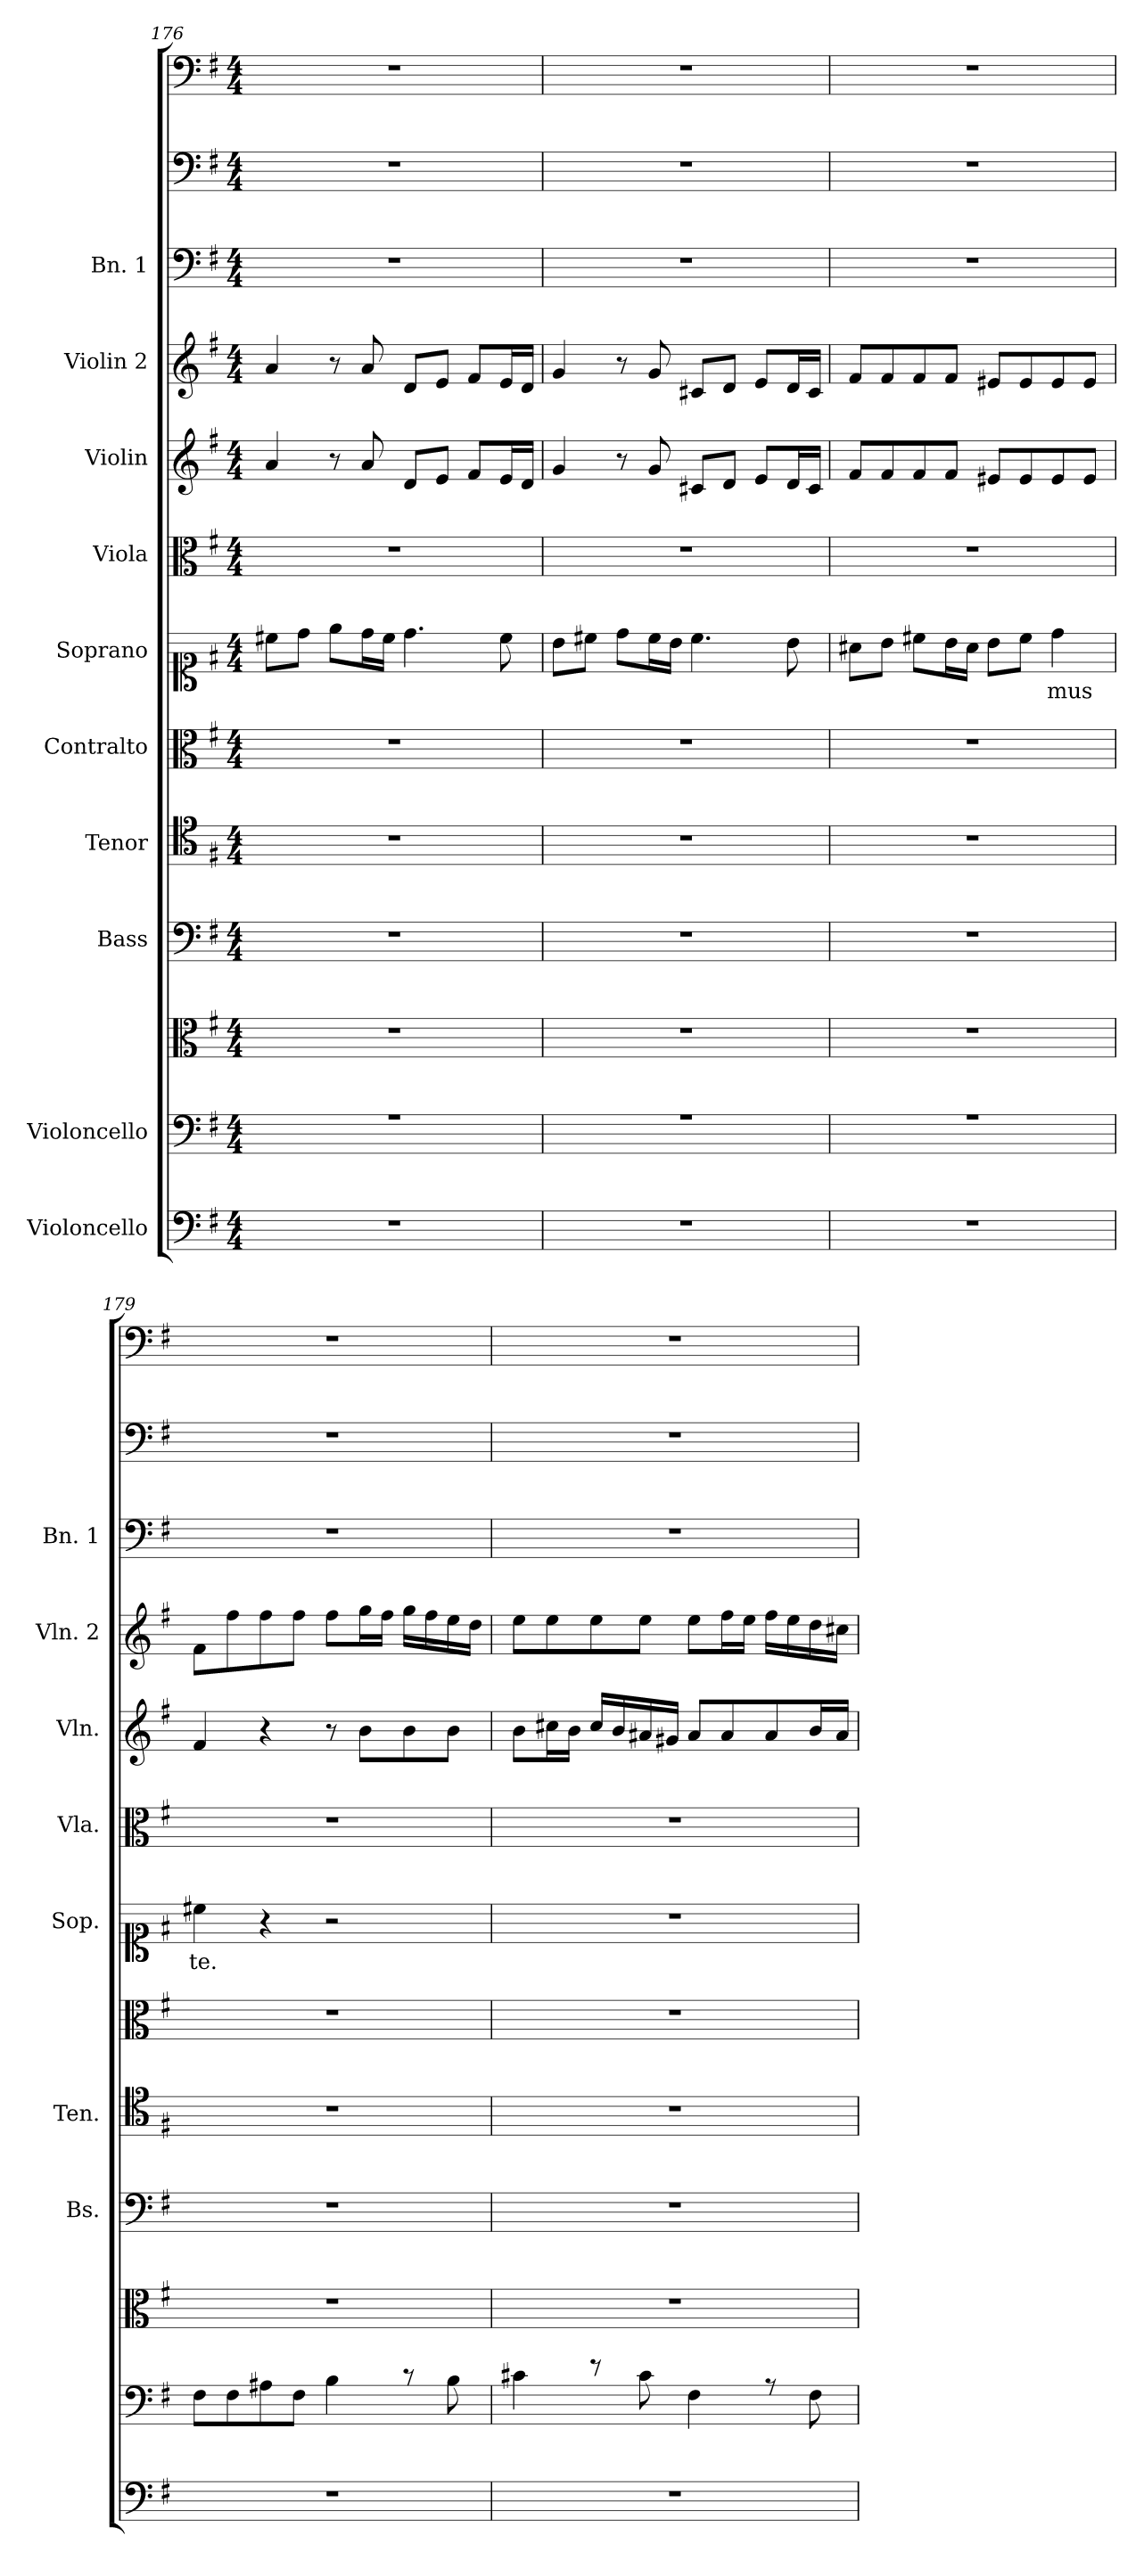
**kern	**kern	**kern	**kern	**kern	**kern	**kern	**text	**kern	**kern	**kern	**kern	**kern	**kern
*part13	*part12	*part11	*part10	*part9	*part8	*part7	*part7	*part6	*part5	*part4	*part3	*part2	*part1
*staff13	*staff12	*staff11	*staff10	*staff9	*staff8	*staff7	*staff7	*staff6	*staff5	*staff4	*staff3	*staff2	*staff1
*I"Violoncello	*I"Violoncello	*	*I"Bass	*I"Tenor	*I"Contralto	*I"Soprano	*	*I"Viola	*I"Violin	*I"Violin 2	*I"Bn. 1	*	*
*	*	*	*I'Bs.	*I'Ten.	*	*I'Sop.	*	*I'Vla.	*I'Vln.	*I'Vln. 2	*I'Bn. 1	*	*
*clefF4	*clefF4	*clefC3	*clefF4	*clefC4	*clefC3	*clefC1	*	*clefC3	*clefG2	*clefG2	*clefF4	*clefF4	*clefF4
*	*	*	*	*ITrd7c12	*	*	*	*	*	*	*	*	*
*k[f#]	*k[f#]	*k[f#]	*k[f#]	*k[f#]	*k[f#]	*k[f#]	*	*k[f#]	*k[f#]	*k[f#]	*k[f#]	*k[f#]	*k[f#]
*G:	*G:	*G:	*G:	*G:	*G:	*G:	*	*G:	*G:	*G:	*G:	*G:	*G:
*M4/4	*M4/4	*M4/4	*M4/4	*M4/4	*M4/4	*M4/4	*	*M4/4	*M4/4	*M4/4	*M4/4	*M4/4	*M4/4
=176	=176	=176	=176	=176	=176	=176	=176	=176	=176	=176	=176	=176	=176
*	*^	*	*	*	*	*	*	*	*	*	*	*	*
1r	1r	1ryy	1r	1r	1r	1r	8cc#X\L	.	1r	4a/	4a/	1r	1r	1r
.	.	.	.	.	.	.	8dd\J	.	.	.	.	.	.	.
.	.	.	.	.	.	.	8ee\L	.	.	8r	8r	.	.	.
.	.	.	.	.	.	.	16dd\L	.	.	8a/	8a/	.	.	.
.	.	.	.	.	.	.	16cc#\JJ	.	.	.	.	.	.	.
.	.	.	.	.	.	.	4.dd\	.	.	8d/L	8d/L	.	.	.
.	.	.	.	.	.	.	.	.	.	8e/J	8e/J	.	.	.
.	.	.	.	.	.	.	.	.	.	8f#/L	8f#/L	.	.	.
.	.	.	.	.	.	.	8cc#\	.	.	16e/L	16e/L	.	.	.
.	.	.	.	.	.	.	.	.	.	16d/JJ	16d/JJ	.	.	.
=177	=177	=177	=177	=177	=177	=177	=177	=177	=177	=177	=177	=177	=177	=177
1r	1r	1ryy	1r	1r	1r	1r	8b\L	.	1r	4g/	4g/	1r	1r	1r
.	.	.	.	.	.	.	8cc#X\J	.	.	.	.	.	.	.
.	.	.	.	.	.	.	8dd\L	.	.	8r	8r	.	.	.
.	.	.	.	.	.	.	16cc#\L	.	.	8g/	8g/	.	.	.
.	.	.	.	.	.	.	16b\JJ	.	.	.	.	.	.	.
.	.	.	.	.	.	.	4.cc#\	.	.	8c#X/L	8c#X/L	.	.	.
.	.	.	.	.	.	.	.	.	.	8d/J	8d/J	.	.	.
.	.	.	.	.	.	.	.	.	.	8e/L	8e/L	.	.	.
.	.	.	.	.	.	.	8b\	.	.	16d/L	16d/L	.	.	.
.	.	.	.	.	.	.	.	.	.	16c#/JJ	16c#/JJ	.	.	.
!!LO:PB:g=z
=178	=178	=178	=178	=178	=178	=178	=178	=178	=178	=178	=178	=178	=178	=178
1r	1r	1ryy	1r	1r	1r	1r	8a#X\L	.	1r	8f#/L	8f#/L	1r	1r	1r
.	.	.	.	.	.	.	8b\J	.	.	8f#/	8f#/	.	.	.
.	.	.	.	.	.	.	8cc#X\L	.	.	8f#/	8f#/	.	.	.
.	.	.	.	.	.	.	16b\L	.	.	8f#/J	8f#/J	.	.	.
.	.	.	.	.	.	.	16a#\JJ	.	.	.	.	.	.	.
.	.	.	.	.	.	.	8b\L	.	.	8e#X/L	8e#X/L	.	.	.
.	.	.	.	.	.	.	8cc#\J	.	.	8e#/	8e#/	.	.	.
!	!	!	!	!	!	!	!	!LO:LY:b	!	!	!	!	!	!
.	.	.	.	.	.	.	4dd\	-mus	.	8e#/	8e#/	.	.	.
.	.	.	.	.	.	.	.	.	.	8e#/J	8e#/J	.	.	.
=179	=179	=179	=179	=179	=179	=179	=179	=179	=179	=179	=179	=179	=179	=179
!	!	!	!	!	!	!	!	!LO:LY:b	!	!	!	!	!	!
1r	8F#\L	1ryy	1r	1r	1r	1r	4cc#X\	te.	1r	4f#/	8f#\L	1r	1r	1r
.	8F#\	.	.	.	.	.	.	.	.	.	8ff#\	.	.	.
.	8A#X\	.	.	.	.	.	4r	.	.	4r	8ff#\	.	.	.
.	8F#\J	.	.	.	.	.	.	.	.	.	8ff#\J	.	.	.
.	4B\	.	.	.	.	.	2r	.	.	8r	8ff#\L	.	.	.
.	.	.	.	.	.	.	.	.	.	8b\L	16gg\L	.	.	.
.	.	.	.	.	.	.	.	.	.	.	16ff#\JJ	.	.	.
.	8r	.	.	.	.	.	.	.	.	8b\	16gg\LL	.	.	.
.	.	.	.	.	.	.	.	.	.	.	16ff#\	.	.	.
.	8B\	.	.	.	.	.	.	.	.	8b\J	16ee\	.	.	.
.	.	.	.	.	.	.	.	.	.	.	16dd\JJ	.	.	.
=180	=180	=180	=180	=180	=180	=180	=180	=180	=180	=180	=180	=180	=180	=180
1r	4c#X\	1ryy	1r	1r	1r	1r	1r	.	1r	8b\L	8ee\L	1r	1r	1r
.	.	.	.	.	.	.	.	.	.	16cc#X\L	8ee\	.	.	.
.	.	.	.	.	.	.	.	.	.	16b\JJ	.	.	.	.
.	8r	.	.	.	.	.	.	.	.	16cc#/LL	8ee\	.	.	.
.	.	.	.	.	.	.	.	.	.	16b/	.	.	.	.
.	8c#\	.	.	.	.	.	.	.	.	16a#X/	8ee\J	.	.	.
.	.	.	.	.	.	.	.	.	.	16g#X/JJ	.	.	.	.
.	4F#\	.	.	.	.	.	.	.	.	8a#/L	8ee\L	.	.	.
.	.	.	.	.	.	.	.	.	.	8a#/	16ff#\L	.	.	.
.	.	.	.	.	.	.	.	.	.	.	16ee\JJ	.	.	.
.	8r	.	.	.	.	.	.	.	.	8a#/	16ff#\LL	.	.	.
.	.	.	.	.	.	.	.	.	.	.	16ee\	.	.	.
.	8F#\	.	.	.	.	.	.	.	.	16b/L	16dd\	.	.	.
.	.	.	.	.	.	.	.	.	.	16a#/JJ	16cc#X\JJ	.	.	.
*	*v	*v	*	*	*	*	*	*	*	*	*	*	*	*
=	=	=	=	=	=	=	=	=	=	=	=	=	=
*-	*-	*-	*-	*-	*-	*-	*-	*-	*-	*-	*-	*-	*-
